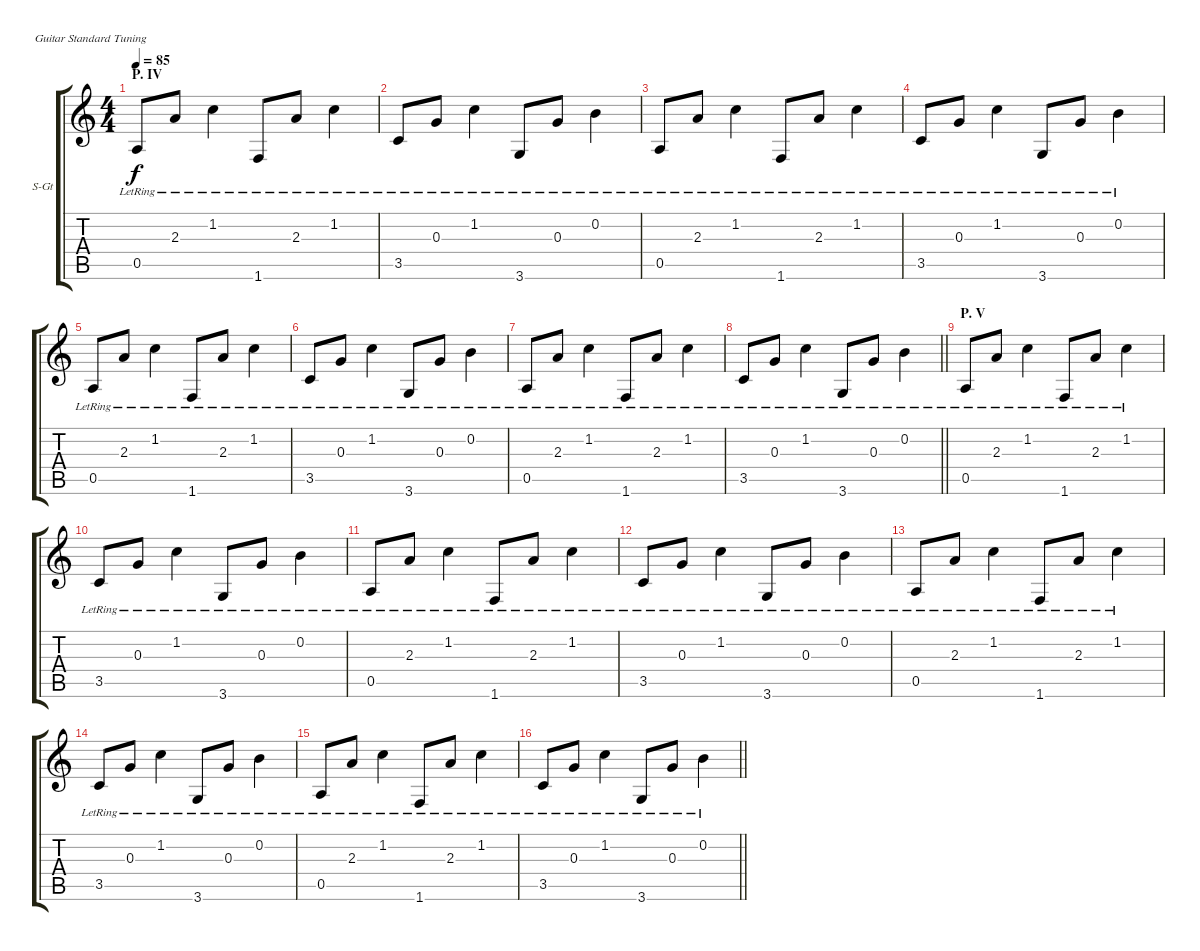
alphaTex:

\bracketExtendMode groupsimilarinstruments
\firstSystemTrackNameOrientation horizontal
\otherSystemsTrackNameOrientation horizontal
\track ("Rhytm Guitar (Right) (Clean)" "S-Gt") {instrument acousticguitarsteel}
\staff {score tabs}
\tuning (E4 B3 G3 D3 A2 E2)
\ts (4 4)
\section ("" "P. IV")
\tempo 85
\clef g2
\ks c
0.5{lr}.8{dy f} 2.3{lr}.8 1.2{lr}.4 1.6{lr}.8 2.3{lr}.8 1.2{lr}.4 |
3.5{lr}.8 0.3{lr}.8 1.2{lr}.4 3.6{lr}.8 0.3{lr}.8 0.2{lr}.4 |
0.5{lr}.8 2.3{lr}.8 1.2{lr}.4 1.6{lr}.8 2.3{lr}.8 1.2{lr}.4 |
3.5{lr}.8 0.3{lr}.8 1.2{lr}.4 3.6{lr}.8 0.3{lr}.8 0.2{lr}.4 |
0.5{lr}.8 2.3{lr}.8 1.2{lr}.4 1.6{lr}.8 2.3{lr}.8 1.2{lr}.4 |
3.5{lr}.8 0.3{lr}.8 1.2{lr}.4 3.6{lr}.8 0.3{lr}.8 0.2{lr}.4 |
0.5{lr}.8 2.3{lr}.8 1.2{lr}.4 1.6{lr}.8 2.3{lr}.8 1.2{lr}.4 |
\barLineRight lightlight
3.5{lr}.8 0.3{lr}.8 1.2{lr}.4 3.6{lr}.8 0.3{lr}.8 0.2{lr}.4 |
\section ("" "P. V")
0.5{lr}.8 2.3{lr}.8 1.2{lr}.4 1.6{lr}.8 2.3{lr}.8 1.2{lr}.4 |
3.5{lr}.8 0.3{lr}.8 1.2{lr}.4 3.6{lr}.8 0.3{lr}.8 0.2{lr}.4 |
0.5{lr}.8 2.3{lr}.8 1.2{lr}.4 1.6{lr}.8 2.3{lr}.8 1.2{lr}.4 |
3.5{lr}.8 0.3{lr}.8 1.2{lr}.4 3.6{lr}.8 0.3{lr}.8 0.2{lr}.4 |
0.5{lr}.8 2.3{lr}.8 1.2{lr}.4 1.6{lr}.8 2.3{lr}.8 1.2{lr}.4 |
3.5{lr}.8 0.3{lr}.8 1.2{lr}.4 3.6{lr}.8 0.3{lr}.8 0.2{lr}.4 |
0.5{lr}.8 2.3{lr}.8 1.2{lr}.4 1.6{lr}.8 2.3{lr}.8 1.2{lr}.4 |
\barLineRight lightlight
3.5{lr}.8 0.3{lr}.8 1.2{lr}.4 3.6{lr}.8 0.3{lr}.8 0.2{lr}.4
